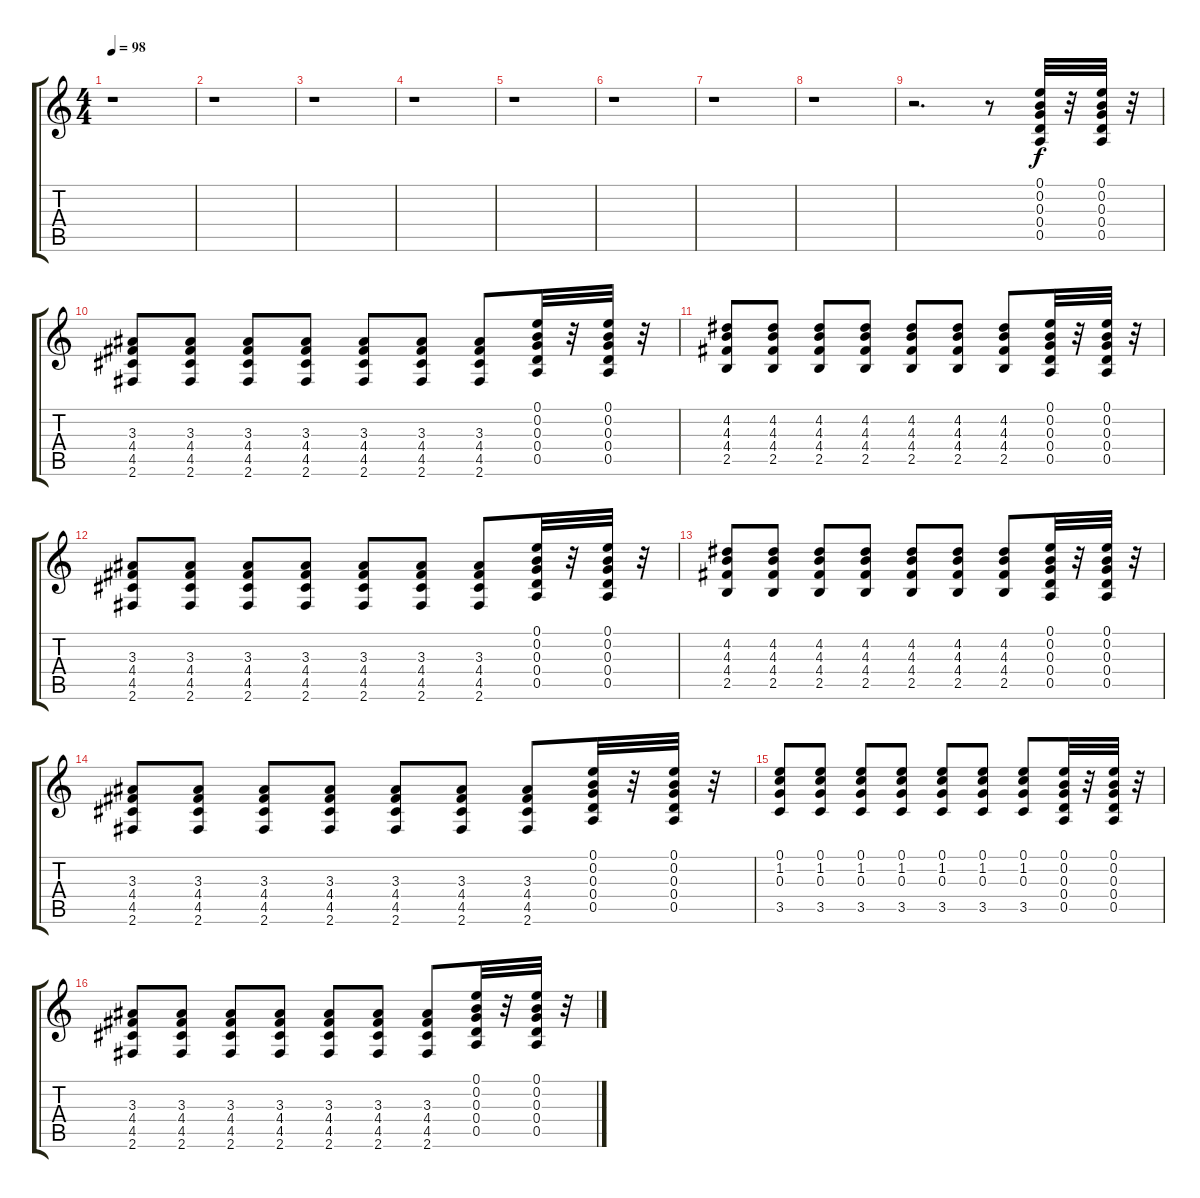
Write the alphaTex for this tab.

\track "" {instrument overdrivenguitar}
\staff {score tabs}
\tuning (E4 B3 G3 D3 A2 E2) {hide}
\ts (4 4)
\tempo 98
\clef g2
\ks c
r.1{dy f} |
r.1 |
r.1 |
r.1 |
r.1 |
r.1 |
r.1 |
r.1 |
r.2{d} r.8 (0.1 0.2 0.3 0.4 0.5).32 r.32 (0.1 0.2 0.3 0.4 0.5).32 r.32 |
(3.3 4.4 4.5 2.6).8 (3.3 4.4 4.5 2.6).8 (3.3 4.4 4.5 2.6).8 (3.3 4.4 4.5 2.6).8 (3.3 4.4 4.5 2.6).8 (3.3 4.4 4.5 2.6).8 (3.3 4.4 4.5 2.6).8 (0.1 0.2 0.3 0.4 0.5).32 r.32 (0.1 0.2 0.3 0.4 0.5).32 r.32 |
(4.2 4.3 4.4 2.5).8 (4.2 4.3 4.4 2.5).8 (4.2 4.3 4.4 2.5).8 (4.2 4.3 4.4 2.5).8 (4.2 4.3 4.4 2.5).8 (4.2 4.3 4.4 2.5).8 (4.2 4.3 4.4 2.5).8 (0.1 0.2 0.3 0.4 0.5).32 r.32 (0.1 0.2 0.3 0.4 0.5).32 r.32 |
(3.3 4.4 4.5 2.6).8 (3.3 4.4 4.5 2.6).8 (3.3 4.4 4.5 2.6).8 (3.3 4.4 4.5 2.6).8 (3.3 4.4 4.5 2.6).8 (3.3 4.4 4.5 2.6).8 (3.3 4.4 4.5 2.6).8 (0.1 0.2 0.3 0.4 0.5).32 r.32 (0.1 0.2 0.3 0.4 0.5).32 r.32 |
(4.2 4.3 4.4 2.5).8 (4.2 4.3 4.4 2.5).8 (4.2 4.3 4.4 2.5).8 (4.2 4.3 4.4 2.5).8 (4.2 4.3 4.4 2.5).8 (4.2 4.3 4.4 2.5).8 (4.2 4.3 4.4 2.5).8 (0.1 0.2 0.3 0.4 0.5).32 r.32 (0.1 0.2 0.3 0.4 0.5).32 r.32 |
(3.3 4.4 4.5 2.6).8 (3.3 4.4 4.5 2.6).8 (3.3 4.4 4.5 2.6).8 (3.3 4.4 4.5 2.6).8 (3.3 4.4 4.5 2.6).8 (3.3 4.4 4.5 2.6).8 (3.3 4.4 4.5 2.6).8 (0.1 0.2 0.3 0.4 0.5).32 r.32 (0.1 0.2 0.3 0.4 0.5).32 r.32 |
(0.1 1.2 0.3 3.5).8 (0.1 1.2 0.3 3.5).8 (0.1 1.2 0.3 3.5).8 (0.1 1.2 0.3 3.5).8 (0.1 1.2 0.3 3.5).8 (0.1 1.2 0.3 3.5).8 (0.1 1.2 0.3 3.5).8 (0.1 0.2 0.3 0.4 0.5).32 r.32 (0.1 0.2 0.3 0.4 0.5).32 r.32 |
(3.3 4.4 4.5 2.6).8 (3.3 4.4 4.5 2.6).8 (3.3 4.4 4.5 2.6).8 (3.3 4.4 4.5 2.6).8 (3.3 4.4 4.5 2.6).8 (3.3 4.4 4.5 2.6).8 (3.3 4.4 4.5 2.6).8 (0.1 0.2 0.3 0.4 0.5).32 r.32 (0.1 0.2 0.3 0.4 0.5).32 r.32
